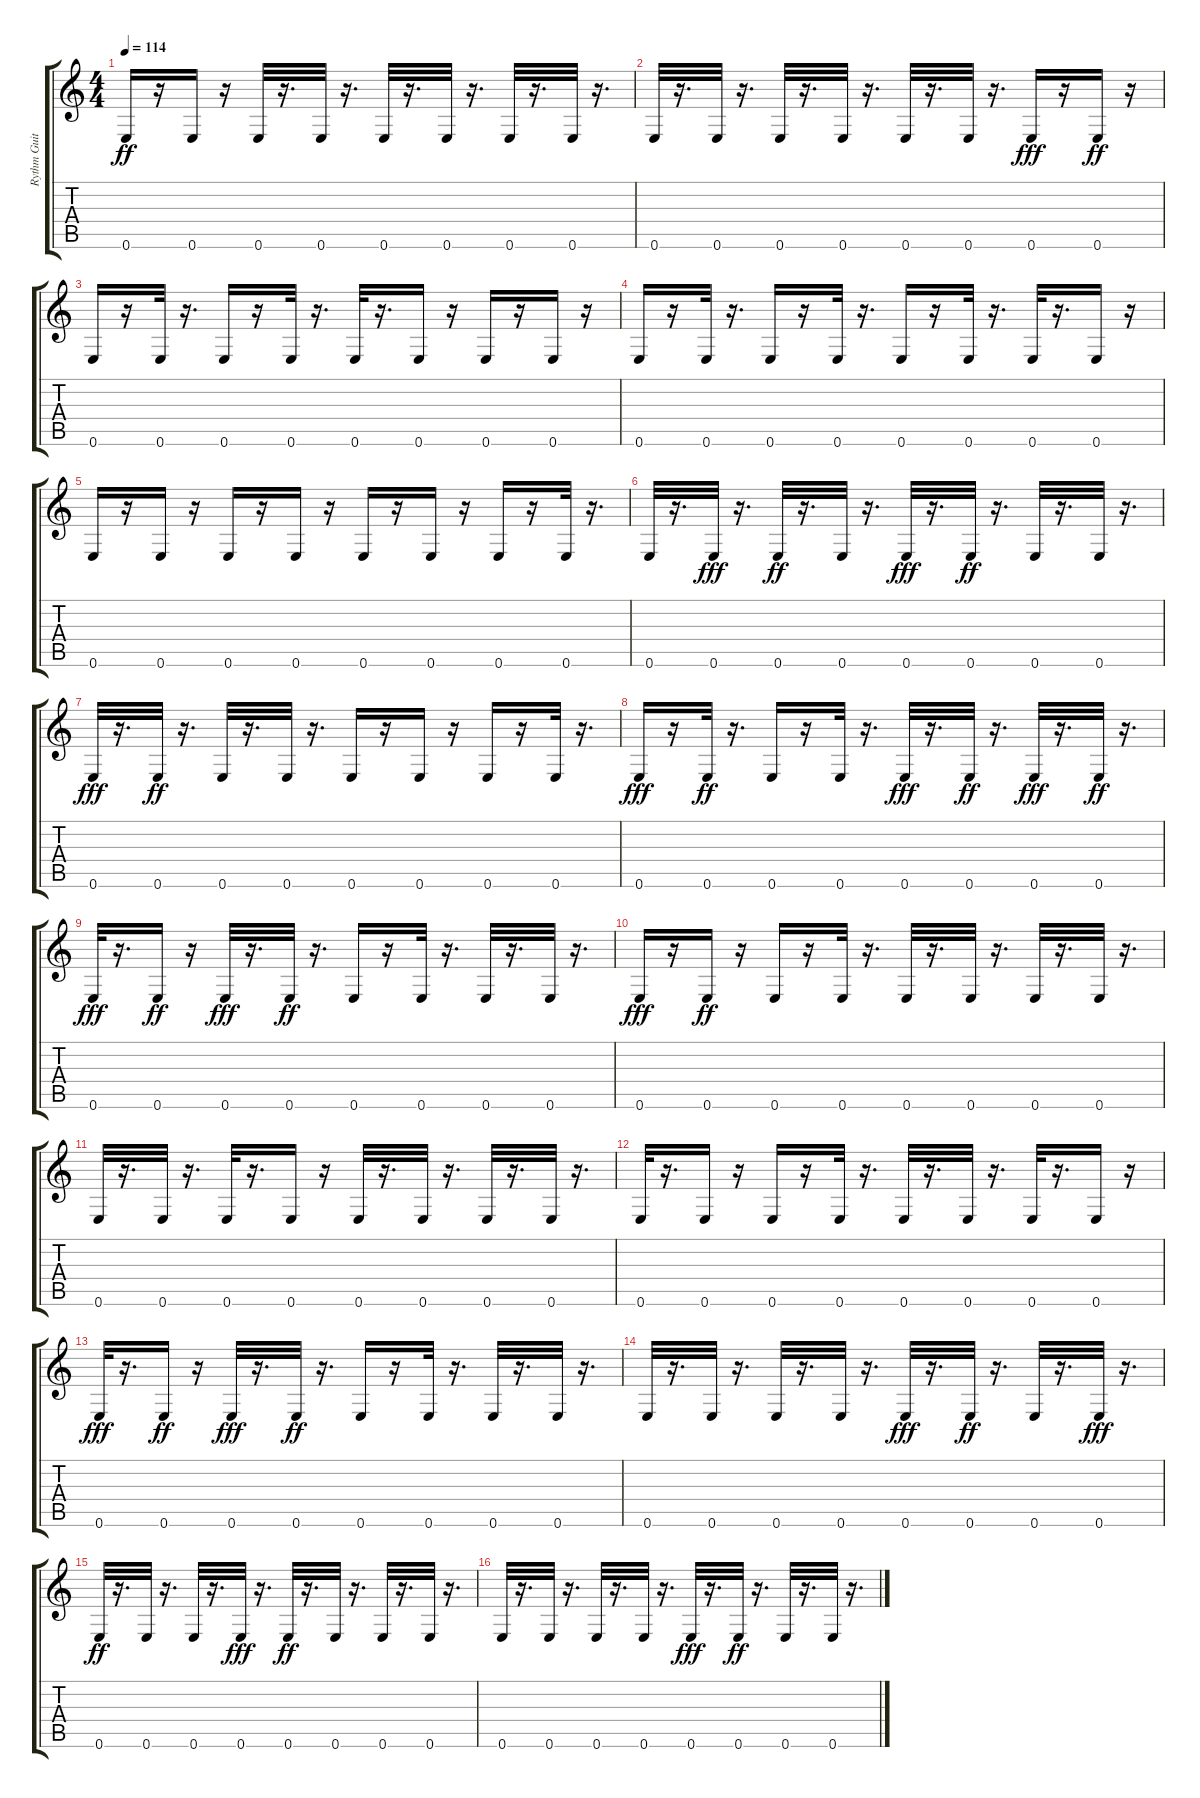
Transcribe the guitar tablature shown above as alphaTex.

\track ("Rythm Guitar" "Rythm Guit") {instrument distortionguitar}
\staff {score tabs}
\tuning (E4 B3 G3 D3 A2 E2) {hide}
\ts (4 4)
\tempo 114
\clef g2
\ks c
0.6.16{dy ff} r.16 0.6.16 r.16 0.6.32 r.16{d} 0.6.32 r.16{d} 0.6.32 r.16{d} 0.6.32 r.16{d} 0.6.32 r.16{d} 0.6.32 r.16{d} |
0.6.32 r.16{d} 0.6.32 r.16{d} 0.6.32 r.16{d} 0.6.32 r.16{d} 0.6.32 r.16{d} 0.6.32 r.16{d} 0.6.16{dy fff} r.16 0.6.16{dy ff} r.16 |
0.6.16 r.16 0.6.32 r.16{d} 0.6.16 r.16 0.6.32 r.16{d} 0.6.32 r.16{d} 0.6.16 r.16 0.6.16 r.16 0.6.16 r.16 |
0.6.16 r.16 0.6.32 r.16{d} 0.6.16 r.16 0.6.32 r.16{d} 0.6.16 r.16 0.6.32 r.16{d} 0.6.32 r.16{d} 0.6.16 r.16 |
0.6.16 r.16 0.6.16 r.16 0.6.16 r.16 0.6.16 r.16 0.6.16 r.16 0.6.16 r.16 0.6.16 r.16 0.6.32 r.16{d} |
0.6.32 r.16{d} 0.6.32{dy fff} r.16{d} 0.6.32{dy ff} r.16{d} 0.6.32 r.16{d} 0.6.32{dy fff} r.16{d} 0.6.32{dy ff} r.16{d} 0.6.32 r.16{d} 0.6.32 r.16{d} |
0.6.32{dy fff} r.16{d} 0.6.32{dy ff} r.16{d} 0.6.32 r.16{d} 0.6.32 r.16{d} 0.6.16 r.16 0.6.16 r.16 0.6.16 r.16 0.6.32 r.16{d} |
0.6.16{dy fff} r.16 0.6.32{dy ff} r.16{d} 0.6.16 r.16 0.6.32 r.16{d} 0.6.32{dy fff} r.16{d} 0.6.32{dy ff} r.16{d} 0.6.32{dy fff} r.16{d} 0.6.32{dy ff} r.16{d} |
0.6.32{dy fff} r.16{d} 0.6.16{dy ff} r.16 0.6.32{dy fff} r.16{d} 0.6.32{dy ff} r.16{d} 0.6.16 r.16 0.6.32 r.16{d} 0.6.32 r.16{d} 0.6.32 r.16{d} |
0.6.16{dy fff} r.16 0.6.16{dy ff} r.16 0.6.16 r.16 0.6.32 r.16{d} 0.6.32 r.16{d} 0.6.32 r.16{d} 0.6.32 r.16{d} 0.6.32 r.16{d} |
0.6.32 r.16{d} 0.6.32 r.16{d} 0.6.32 r.16{d} 0.6.16 r.16 0.6.32 r.16{d} 0.6.32 r.16{d} 0.6.32 r.16{d} 0.6.32 r.16{d} |
0.6.32 r.16{d} 0.6.16 r.16 0.6.16 r.16 0.6.32 r.16{d} 0.6.32 r.16{d} 0.6.32 r.16{d} 0.6.32 r.16{d} 0.6.16 r.16 |
0.6.32{dy fff} r.16{d} 0.6.16{dy ff} r.16 0.6.32{dy fff} r.16{d} 0.6.32{dy ff} r.16{d} 0.6.16 r.16 0.6.32 r.16{d} 0.6.32 r.16{d} 0.6.32 r.16{d} |
0.6.32 r.16{d} 0.6.32 r.16{d} 0.6.32 r.16{d} 0.6.32 r.16{d} 0.6.32{dy fff} r.16{d} 0.6.32{dy ff} r.16{d} 0.6.32 r.16{d} 0.6.32{dy fff} r.16{d} |
0.6.32{dy ff} r.16{d} 0.6.32 r.16{d} 0.6.32 r.16{d} 0.6.32{dy fff} r.16{d} 0.6.32{dy ff} r.16{d} 0.6.32 r.16{d} 0.6.32 r.16{d} 0.6.32 r.16{d} |
0.6.32 r.16{d} 0.6.32 r.16{d} 0.6.32 r.16{d} 0.6.32 r.16{d} 0.6.32{dy fff} r.16{d} 0.6.32{dy ff} r.16{d} 0.6.32 r.16{d} 0.6.32 r.16{d}
